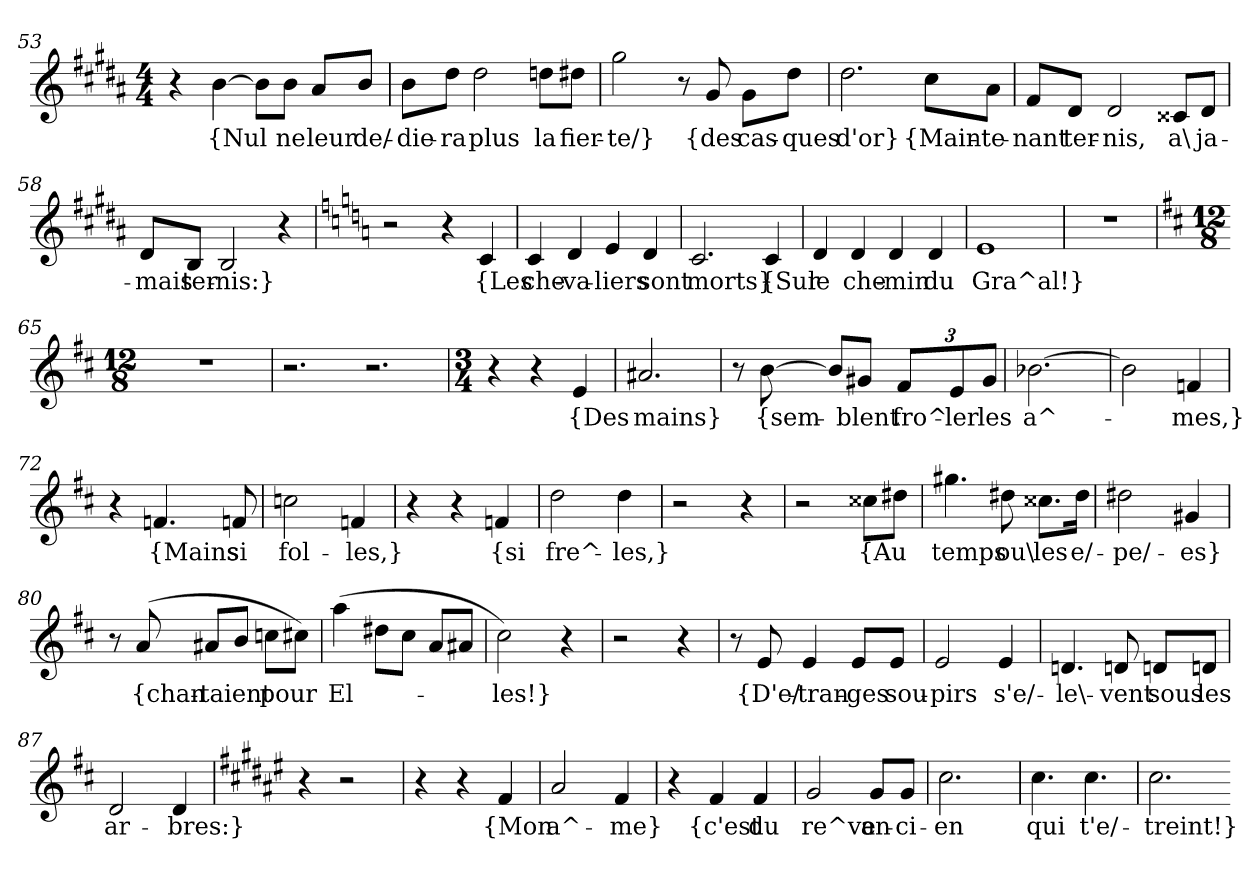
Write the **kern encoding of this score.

**kern	**text
*part1	*part1
*staff1	*staff1
*clefG2	*
*k[f#c#g#d#a#]	*
*M4/4	*
=53	=53
4r	.
[4b	{Nul
8b\L]	.
8b\J	ne
8a#/L	leur
8b/J	de/-
=54	=54
8b\L	-die-
8dd#\J	-ra
2dd#	plus
8ddn\L	la
8dd#X\J	fier-
=55	=55
2gg#	-te/}
8r	.
8g#	{des
8g#\L	cas-
8dd#\J	-ques
=56	=56
2.dd#	d'or}
8cc#\L	{Main-
8a#\J	-te-
=57	=57
8f#/L	-nant
8d#/J	ter-
2d#	-nis,
8c##X/L	a\
8d#/J	ja-
=58	=58
8d#/L	-mais
8B/J	ter-
2B	-nis:}
4r	.
=59	=59
*k[]	*
2r	.
4r	.
4c	{Les
=60	=60
4c	che-
4d	-va-
4e	-liers
4d	sont
=61	=61
2.c	morts}
4c	{Sur
=62	=62
4d	le
4d	che-
4d	-min
4d	du
=63	=63
1e	Gra^al!}
=64	=64
1r	.
=65	=65
*k[f#c#]	*
*M12/8	*
1.r	.
=66	=66
2.r	.
2.r	.
=67	=67
*M3/4	*
4r	.
4r	.
4e	{Des
=68	=68
2.a#X	mains}
=69	=69
8r	.
[8b	{sem-
8b/L]	.
8g#X/J	-blent
12f#/L	fro^-
12e/	-ler
12g#/J	les
=70	=70
[2.b-X	a^-
=71	=71
2b-]	.
4fn	-mes,}
=72	=72
4r	.
4.fn	{Mains
8fn	si
=73	=73
2ccn	fol-
4fn	-les,}
=74	=74
4r	.
4r	.
4fn	{si
=75	=75
2dd	fre^-
4dd	-les,}
=76	=76
2r	.
4r	.
=77	=77
2r	.
8cc##X\L	{Au
8dd#X\J	.
=78	=78
4.gg#X	temps
8dd#X	ou\
8.cc##X\L	les
16dd#\Jk	e/-
=79	=79
2dd#X	-pe/-
4g#X	-es}
=80	=80
8r	.
(8a	{chan-
8a#X/L	-taient
8b/J	.
8ccn\L	pour
8cc#X\J)	.
=81	=81
(4aa	El-
8dd#X\L	.
8cc#\J	.
8a/L	.
8a#X/J	.
=82	=82
2cc#)	-les!}
4r	.
=83	=83
2r	.
4r	.
=84	=84
8r	.
8e	{D'e/-
4e	-tran-
8e/L	-ges
8e/J	sou-
=85	=85
2e	-pirs
4e	s'e/-
=86	=86
4.dn	-le\-
8dn	-vent
8dn/L	sous
8dn/J	les
=87	=87
2d	ar-
4d	-bres:}
=88	=88
*k[f#c#g#d#a#e#]	*
4r	.
2r	.
=89	=89
4r	.
4r	.
4f#	{Mon
=90	=90
2a#	a^-
4f#	-me}
=91	=91
4r	.
4f#	{c'est
4f#	du
=92	=92
2g#	re^ve
8g#/L	an-
8g#/J	-ci-
=93	=93
2.cc#	-en
=94	=94
4.cc#	qui
4.cc#	t'e/-
=95	=95
2.cc#	-treint!}
=-	=-
*-	*-
